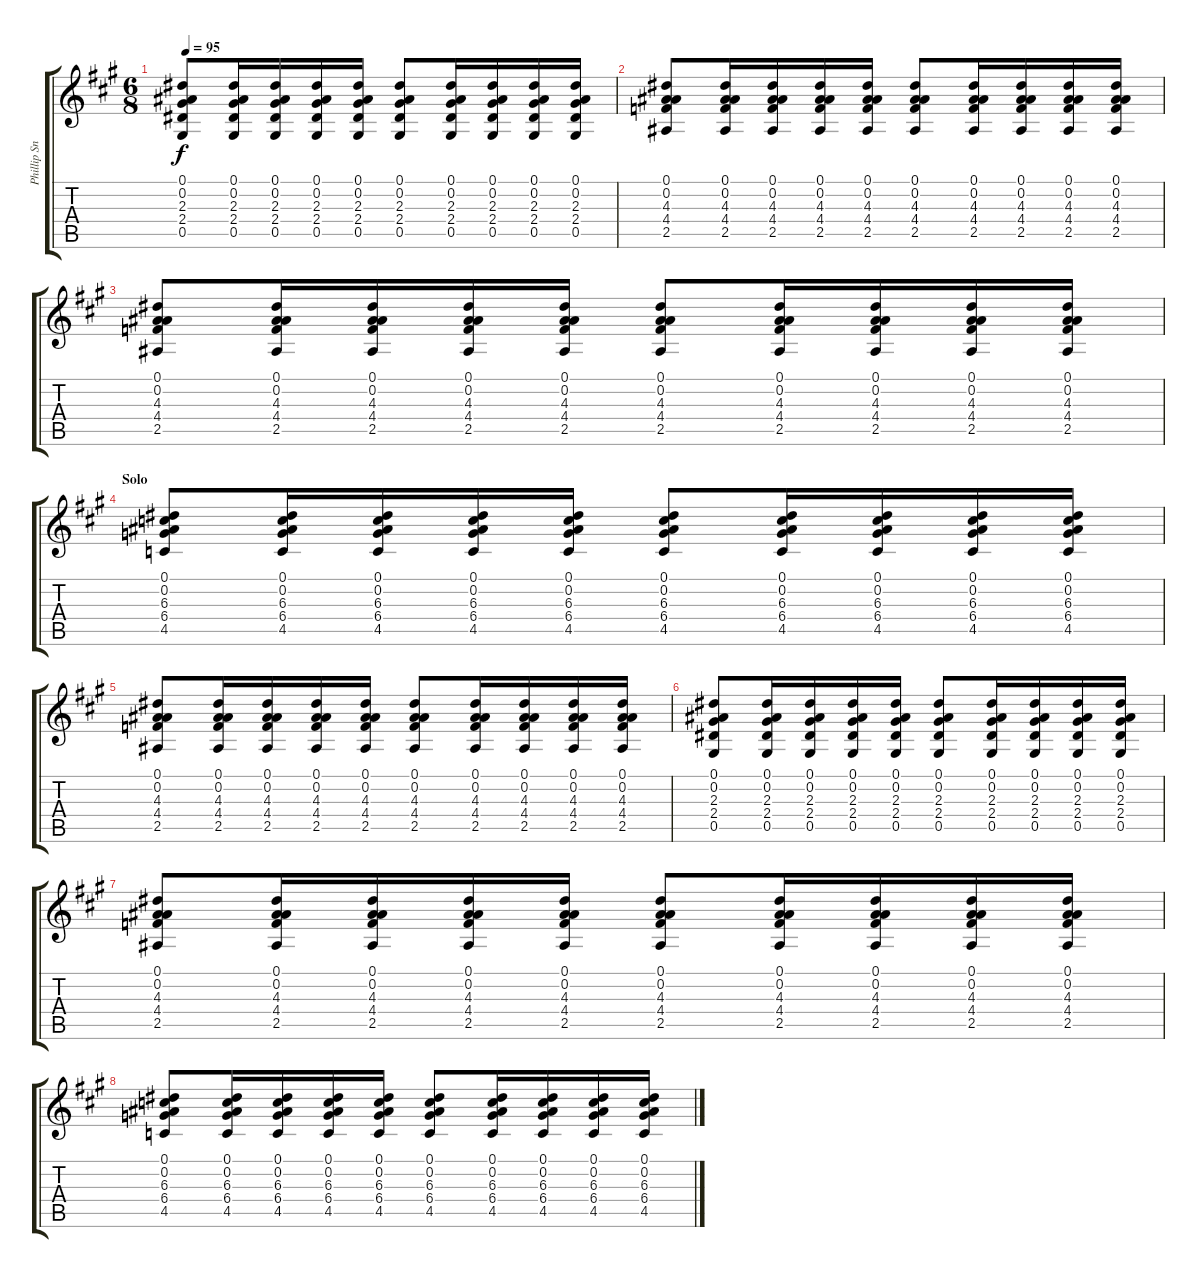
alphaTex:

\track ("Phillip Sneed" "Phillip Sn") {instrument acousticguitarnylon}
\staff {score tabs}
\tuning (Eb4 Bb3 Gb3 Db3 Ab2 Eb2) {hide}
\ts (6 8)
\tempo 95
\clef g2
\ks a
(0.1 0.2 2.3 2.4 0.5).8{dy f} (0.1 0.2 2.3 2.4 0.5).16 (0.1 0.2 2.3 2.4 0.5).16 (0.1 0.2 2.3 2.4 0.5).16 (0.1 0.2 2.3 2.4 0.5).16 (0.1 0.2 2.3 2.4 0.5).8 (0.1 0.2 2.3 2.4 0.5).16 (0.1 0.2 2.3 2.4 0.5).16 (0.1 0.2 2.3 2.4 0.5).16 (0.1 0.2 2.3 2.4 0.5).16 |
(0.1 0.2 4.3 4.4 2.5).8 (0.1 0.2 4.3 4.4 2.5).16 (0.1 0.2 4.3 4.4 2.5).16 (0.1 0.2 4.3 4.4 2.5).16 (0.1 0.2 4.3 4.4 2.5).16 (0.1 0.2 4.3 4.4 2.5).8 (0.1 0.2 4.3 4.4 2.5).16 (0.1 0.2 4.3 4.4 2.5).16 (0.1 0.2 4.3 4.4 2.5).16 (0.1 0.2 4.3 4.4 2.5).16 |
(0.1 0.2 4.3 4.4 2.5).8 (0.1 0.2 4.3 4.4 2.5).16 (0.1 0.2 4.3 4.4 2.5).16 (0.1 0.2 4.3 4.4 2.5).16 (0.1 0.2 4.3 4.4 2.5).16 (0.1 0.2 4.3 4.4 2.5).8 (0.1 0.2 4.3 4.4 2.5).16 (0.1 0.2 4.3 4.4 2.5).16 (0.1 0.2 4.3 4.4 2.5).16 (0.1 0.2 4.3 4.4 2.5).16 |
\section ("" "Solo")
(0.1 0.2 6.3 6.4 4.5).8 (0.1 0.2 6.3 6.4 4.5).16 (0.1 0.2 6.3 6.4 4.5).16 (0.1 0.2 6.3 6.4 4.5).16 (0.1 0.2 6.3 6.4 4.5).16 (0.1 0.2 6.3 6.4 4.5).8 (0.1 0.2 6.3 6.4 4.5).16 (0.1 0.2 6.3 6.4 4.5).16 (0.1 0.2 6.3 6.4 4.5).16 (0.1 0.2 6.3 6.4 4.5).16 |
(0.1 0.2 4.3 4.4 2.5).8 (0.1 0.2 4.3 4.4 2.5).16 (0.1 0.2 4.3 4.4 2.5).16 (0.1 0.2 4.3 4.4 2.5).16 (0.1 0.2 4.3 4.4 2.5).16 (0.1 0.2 4.3 4.4 2.5).8 (0.1 0.2 4.3 4.4 2.5).16 (0.1 0.2 4.3 4.4 2.5).16 (0.1 0.2 4.3 4.4 2.5).16 (0.1 0.2 4.3 4.4 2.5).16 |
(0.1 0.2 2.3 2.4 0.5).8 (0.1 0.2 2.3 2.4 0.5).16 (0.1 0.2 2.3 2.4 0.5).16 (0.1 0.2 2.3 2.4 0.5).16 (0.1 0.2 2.3 2.4 0.5).16 (0.1 0.2 2.3 2.4 0.5).8 (0.1 0.2 2.3 2.4 0.5).16 (0.1 0.2 2.3 2.4 0.5).16 (0.1 0.2 2.3 2.4 0.5).16 (0.1 0.2 2.3 2.4 0.5).16 |
(0.1 0.2 4.3 4.4 2.5).8 (0.1 0.2 4.3 4.4 2.5).16 (0.1 0.2 4.3 4.4 2.5).16 (0.1 0.2 4.3 4.4 2.5).16 (0.1 0.2 4.3 4.4 2.5).16 (0.1 0.2 4.3 4.4 2.5).8 (0.1 0.2 4.3 4.4 2.5).16 (0.1 0.2 4.3 4.4 2.5).16 (0.1 0.2 4.3 4.4 2.5).16 (0.1 0.2 4.3 4.4 2.5).16 |
(0.1 0.2 6.3 6.4 4.5).8 (0.1 0.2 6.3 6.4 4.5).16 (0.1 0.2 6.3 6.4 4.5).16 (0.1 0.2 6.3 6.4 4.5).16 (0.1 0.2 6.3 6.4 4.5).16 (0.1 0.2 6.3 6.4 4.5).8 (0.1 0.2 6.3 6.4 4.5).16 (0.1 0.2 6.3 6.4 4.5).16 (0.1 0.2 6.3 6.4 4.5).16 (0.1 0.2 6.3 6.4 4.5).16
